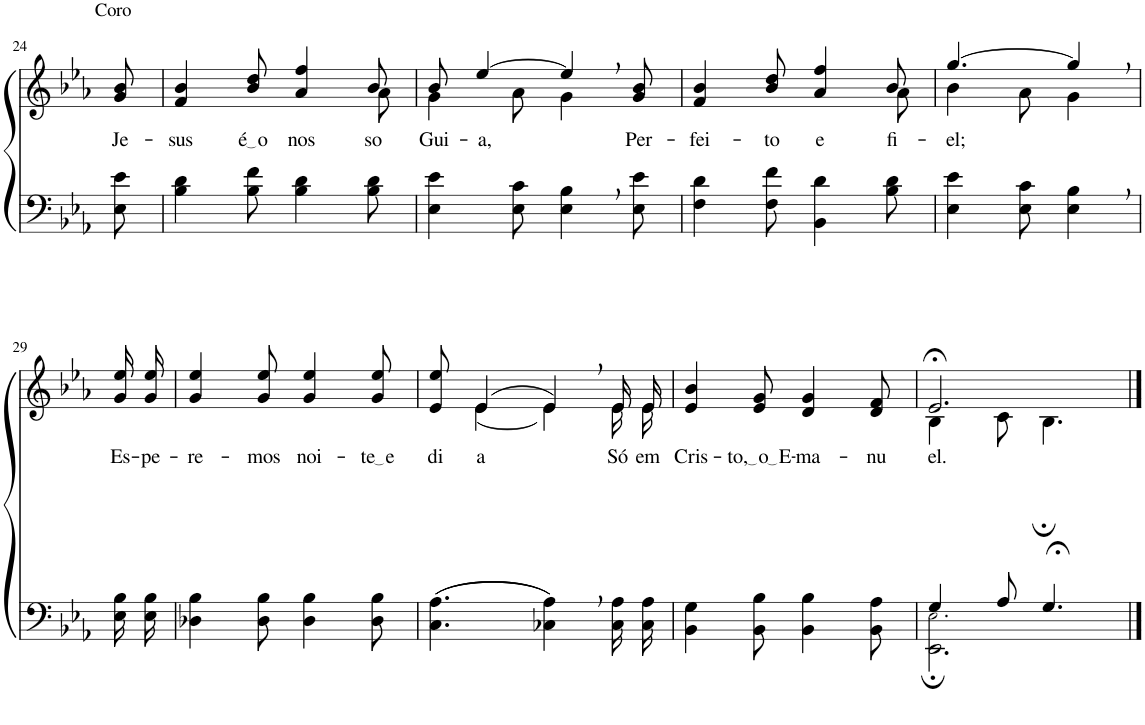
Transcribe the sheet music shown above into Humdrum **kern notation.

**kern	**kern	**text
*part2	*part1	*part1
*staff2	*staff1	*staff1
*I"Parte III e IV	*I"Parte I e II	*
!!LO:PB:g=z
*clefF4	*clefG2	*
*Trd2c3	*Trd2c3	*
*k[b-e-a-]	*k[b-e-a-]	*
*M6/8	*M6/8	*
=24	=24	=24
!	!LO:TX:a:t=Coro	!
!	!	!LO:LY:b
8E-\ 8e-\	8g/ 8b-/	Je-
=25	=25	=25
!	!	!LO:LY:b
*	*^	*
4B-\ 4d\	4f/ 4b-/	8ryy	-sus
!	!	!	!LO:LY:b
*	*v	*v	*
8B-\ 8f\	8b-/ 8dd/	é o
!	!	!LO:LY:b
4B-\ 4d\	4a-/ 4ff/	nos-
*	*^	*
!	!	!	!LO:LY:b
8B-\ 8d\	8b-/	8a-\	-so
=26	=26	=26	=26
!	!	!	!LO:LY:b
4E-\ 4e-\	8b-/	4g\	Gui-
!	!	!	!LO:LY:b
.	[4ee-/	.	-a,
8E-\ 8c\	.	8a-\	.
4E-\, 4B-\,	4ee-,/]	4g\	.
!	!	!	!LO:LY:b
8E-\ 8e-\	8g/ 8b-/	8ryy	Per-
=27	=27	=27	=27
!	!	!	!LO:LY:b
4F\ 4d\	4f/ 4b-/	8ryy	-fei-
!	!	!	!LO:LY:b
*	*v	*v	*
8F\ 8f\	8b-/ 8dd/	-to
!	!	!LO:LY:b
4BB-\ 4d\	4a-/ 4ff/	e
*	*^	*
!	!	!	!LO:LY:b
8B-\ 8d\	8b-/	8a-\	fi-
=28	=28	=28	=28
!	!	!	!LO:LY:b
4E-\ 4e-\	[4.gg/	4b-\	-el;
8E-\ 8c\	.	8a-\	.
4E-\, 4B-\,	4gg,/]	4g\	.
!!LO:LB:g=z
=29	=29	=29	=29
!	!	!	!LO:LY:b
*	*v	*v	*
16E-\ 16B-\LL	16g\ 16ee-\LL	Es-
!	!	!LO:LY:b
16E-\ 16B-\JJ	16g\ 16ee-\JJ	-pe-
=30	=30	=30
!	!	!LO:LY:b
4D-X\ 4B-\	4g/ 4ee-/	-re-
!	!	!LO:LY:b
8D-\ 8B-\	8g/ 8ee-/	-mos
!	!	!LO:LY:b
4D-\ 4B-\	4g/ 4ee-/	noi-
!	!	!LO:LY:b
8D-\ 8B-\	8g/ 8ee-/	te e
=31	=31	=31
!	!	!LO:LY:b
*	*^	*
((4.C\ 4.A-\	8e-/ 8ee-/	8ryy	di-
!	!	!	!LO:LY:b
.	(4e-/	[4e-\	-a
4C-X\, 4A-\,))	4e-,/)	4e-\]	.
!	!	!	!LO:LY:b
16C-\ 16A-\LL	16e-/LL	16e-\LL	Só
!	!	!	!LO:LY:b
16C-\ 16A-\JJ	16e-/JJ	16e-\JJ	em
=32	=32	=32	=32
!	!	!	!LO:LY:b
*	*v	*v	*
4BB-\ 4G\	4e-/ 4b-/	Cris-
!	!	!LO:LY:b
8BB-\ 8B-\	8e-/ 8g/	to, o E
!	!	!LO:LY:b
4BB-\ 4B-\	4d/ 4g/	-ma-
!	!	!LO:LY:b
8BB-\ 8A-\	8d/ 8f/	-nu-
=33	=33	=33
*^	*^	*
!	!	!	!	!LO:LY:b
4G/	2.EE-\; 2.E-!\;	2.e-;</	4B-\	-el.
8A-/	.	.	8c\	.
4.G;</	.	.	4.B-;\	.
*v	*v	*	*	*
*	*v	*v	*
==	==	==
*-	*-	*-
